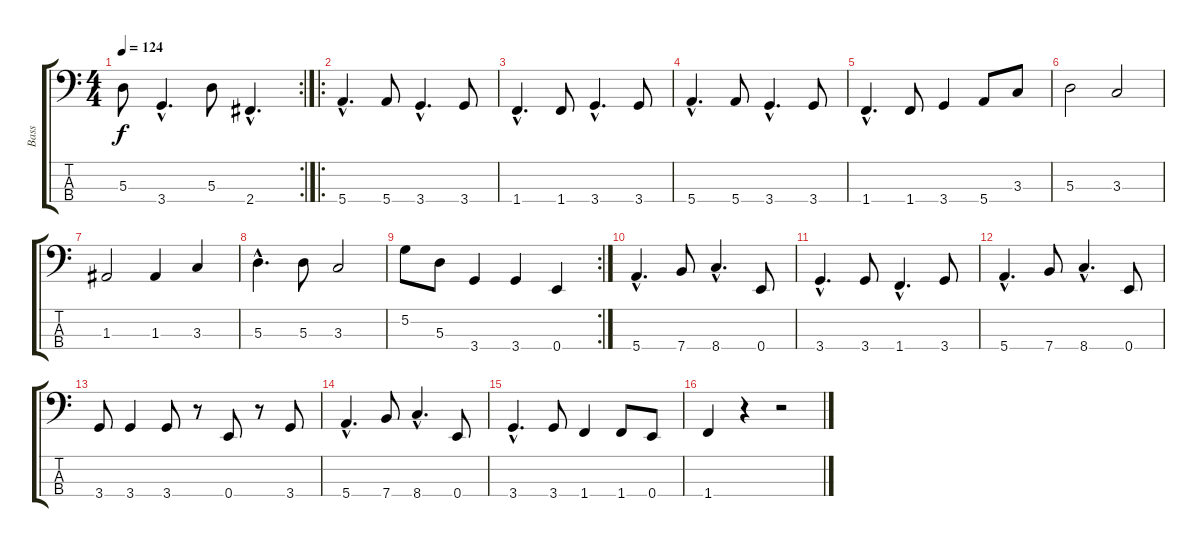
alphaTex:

\track ("Bass" "Bass") {instrument electricbassfinger}
\staff {score tabs}
\tuning (G2 D2 A1 E1) {hide}
\rc 2
\ts (4 4)
\tempo 124
\clef f4
\ks c
5.3.8{dy f} 3.4{hac}.4{d} 5.3.8 2.4{hac}.4{d} |
\ro
5.4{hac}.4{d} 5.4.8 3.4{hac}.4{d} 3.4.8 |
1.4{hac}.4{d} 1.4.8 3.4{hac}.4{d} 3.4.8 |
5.4{hac}.4{d} 5.4.8 3.4{hac}.4{d} 3.4.8 |
1.4{hac}.4{d} 1.4.8 3.4.4 5.4.8 3.3.8 |
5.3.2 3.3.2 |
1.3.2 1.3.4 3.3.4 |
5.3{hac}.4{d} 5.3.8 3.3.2 |
\rc 2
5.2.8 5.3.8 3.4.4 3.4.4 0.4.4 |
5.4{hac}.4{d} 7.4.8 8.4{hac}.4{d} 0.4.8 |
3.4{hac}.4{d} 3.4.8 1.4{hac}.4{d} 3.4.8 |
5.4{hac}.4{d} 7.4.8 8.4{hac}.4{d} 0.4.8 |
3.4.8 3.4.4 3.4.8 r.8 0.4.8 r.8 3.4.8 |
5.4{hac}.4{d} 7.4.8 8.4{hac}.4{d} 0.4.8 |
3.4{hac}.4{d} 3.4.8 1.4.4 1.4.8 0.4.8 |
1.4.4 r.4 r.2
